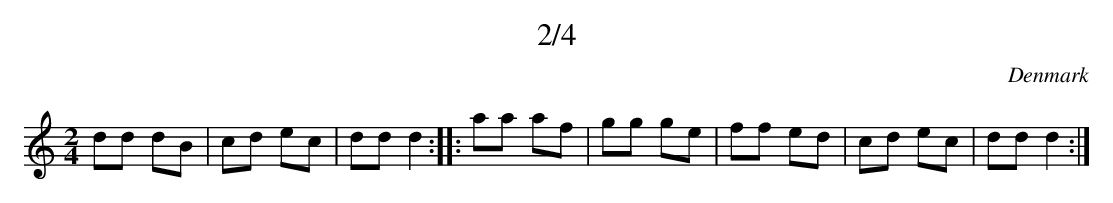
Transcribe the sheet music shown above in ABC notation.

X:1
T:2/4
M:2/4
L:1/8
O:Denmark
K:C
dd dB|cd ec|dd d2 ::\
aa af|gg ge|ff ed|cd ec|dd d2:|
